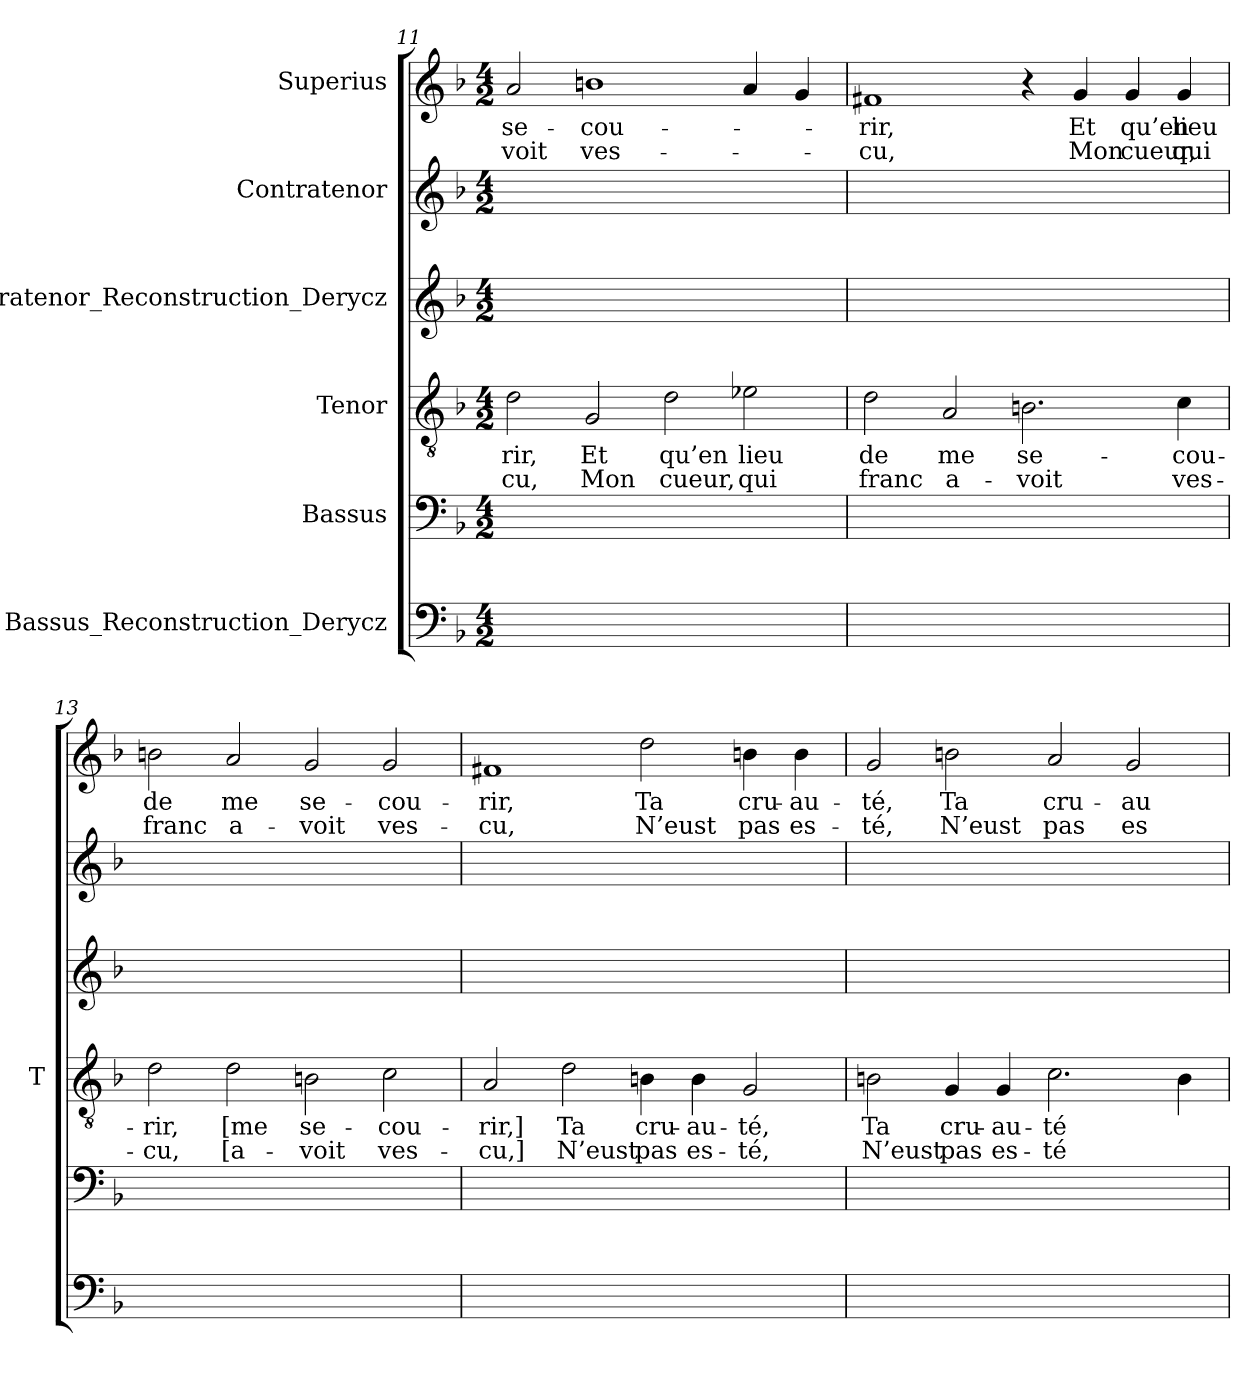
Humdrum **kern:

**kern	**kern	**kern	**text	**text	**kern	**kern	**kern	**text	**text
*part6	*part5	*part4	*part4	*part4	*part3	*part2	*part1	*part1	*part1
*staff6	*staff5	*staff4	*staff4	*staff4	*staff3	*staff2	*staff1	*staff1	*staff1
*I"Bassus_Reconstruction_Derycz	*I"Bassus	*I"Tenor	*	*	*I"Contratenor_Reconstruction_Derycz	*I"Contratenor	*I"Superius	*	*
*	*	*I'T	*	*	*	*	*	*	*
*clefF4	*clefF4	*clefGv2	*	*	*clefG2	*clefG2	*clefG2	*	*
*k[b-]	*k[b-]	*k[b-]	*	*	*k[b-]	*k[b-]	*k[b-]	*	*
*M4/2	*M4/2	*M4/2	*	*	*M4/2	*M4/2	*M4/2	*	*
=11	=11	=11	=11	=11	=11	=11	=11	=11	=11
0ryy	0ryy	2d	-rir,	-cu,	0ryy	0ryy	2a	se-	-voit
.	.	2G	-Et	-Mon	.	.	1b	cou-	ves-
.	.	2d	-qu’en	-cueur,	.	.	.	.	.
.	.	2e-X	-lieu	-qui	.	.	4a	.	.
.	.	.	.	.	.	.	4g	.	.
=12	=12	=12	=12	=12	=12	=12	=12	=12	=12
0ryy	0ryy	2d	-de	-franc	0ryy	0ryy	1f#X	-rir,	-cu,
.	.	2A	-me	a-	.	.	.	.	.
.	.	2.B	se-	-voit	.	.	4r	.	.
.	.	.	.	.	.	.	4g	-Et	-Mon
.	.	.	.	.	.	.	4g	-qu’en	-cueur,
.	.	4c	cou-	ves-	.	.	4g	-lieu	-qui
=13	=13	=13	=13	=13	=13	=13	=13	=13	=13
0ryy	0ryy	2d	-rir,	-cu,	0ryy	0ryy	2b	-de	-franc
.	.	2d	-[me	[a-	.	.	2a	-me	a-
.	.	2B	se-	-voit	.	.	2g	se-	-voit
.	.	2c	cou-	ves-	.	.	2g	cou-	ves-
=14	=14	=14	=14	=14	=14	=14	=14	=14	=14
0ryy	0ryy	2A	-rir,]	-cu,]	0ryy	0ryy	1f#X	-rir,	-cu,
.	.	2d	-Ta	-N’eust	.	.	.	.	.
.	.	4B	cru-	-pas	.	.	2dd	-Ta	-N’eust
.	.	4B	au-	es-	.	.	.	.	.
.	.	2G	-té,	-té,	.	.	4b	cru-	-pas
.	.	.	.	.	.	.	4b	au-	es-
=15	=15	=15	=15	=15	=15	=15	=15	=15	=15
0ryy	0ryy	2B	-Ta	-N’eust	0ryy	0ryy	2g	-té,	-té,
.	.	4G	cru-	-pas	.	.	2b	-Ta	-N’eust
.	.	4G	au-	es-	.	.	.	.	.
.	.	2.c	-té	-té	.	.	2a	cru-	-pas
.	.	.	.	.	.	.	2g	au-	es-
.	.	4B	.	.	.	.	.	.	.
=	=	=	=	=	=	=	=	=	=
*-	*-	*-	*-	*-	*-	*-	*-	*-	*-
